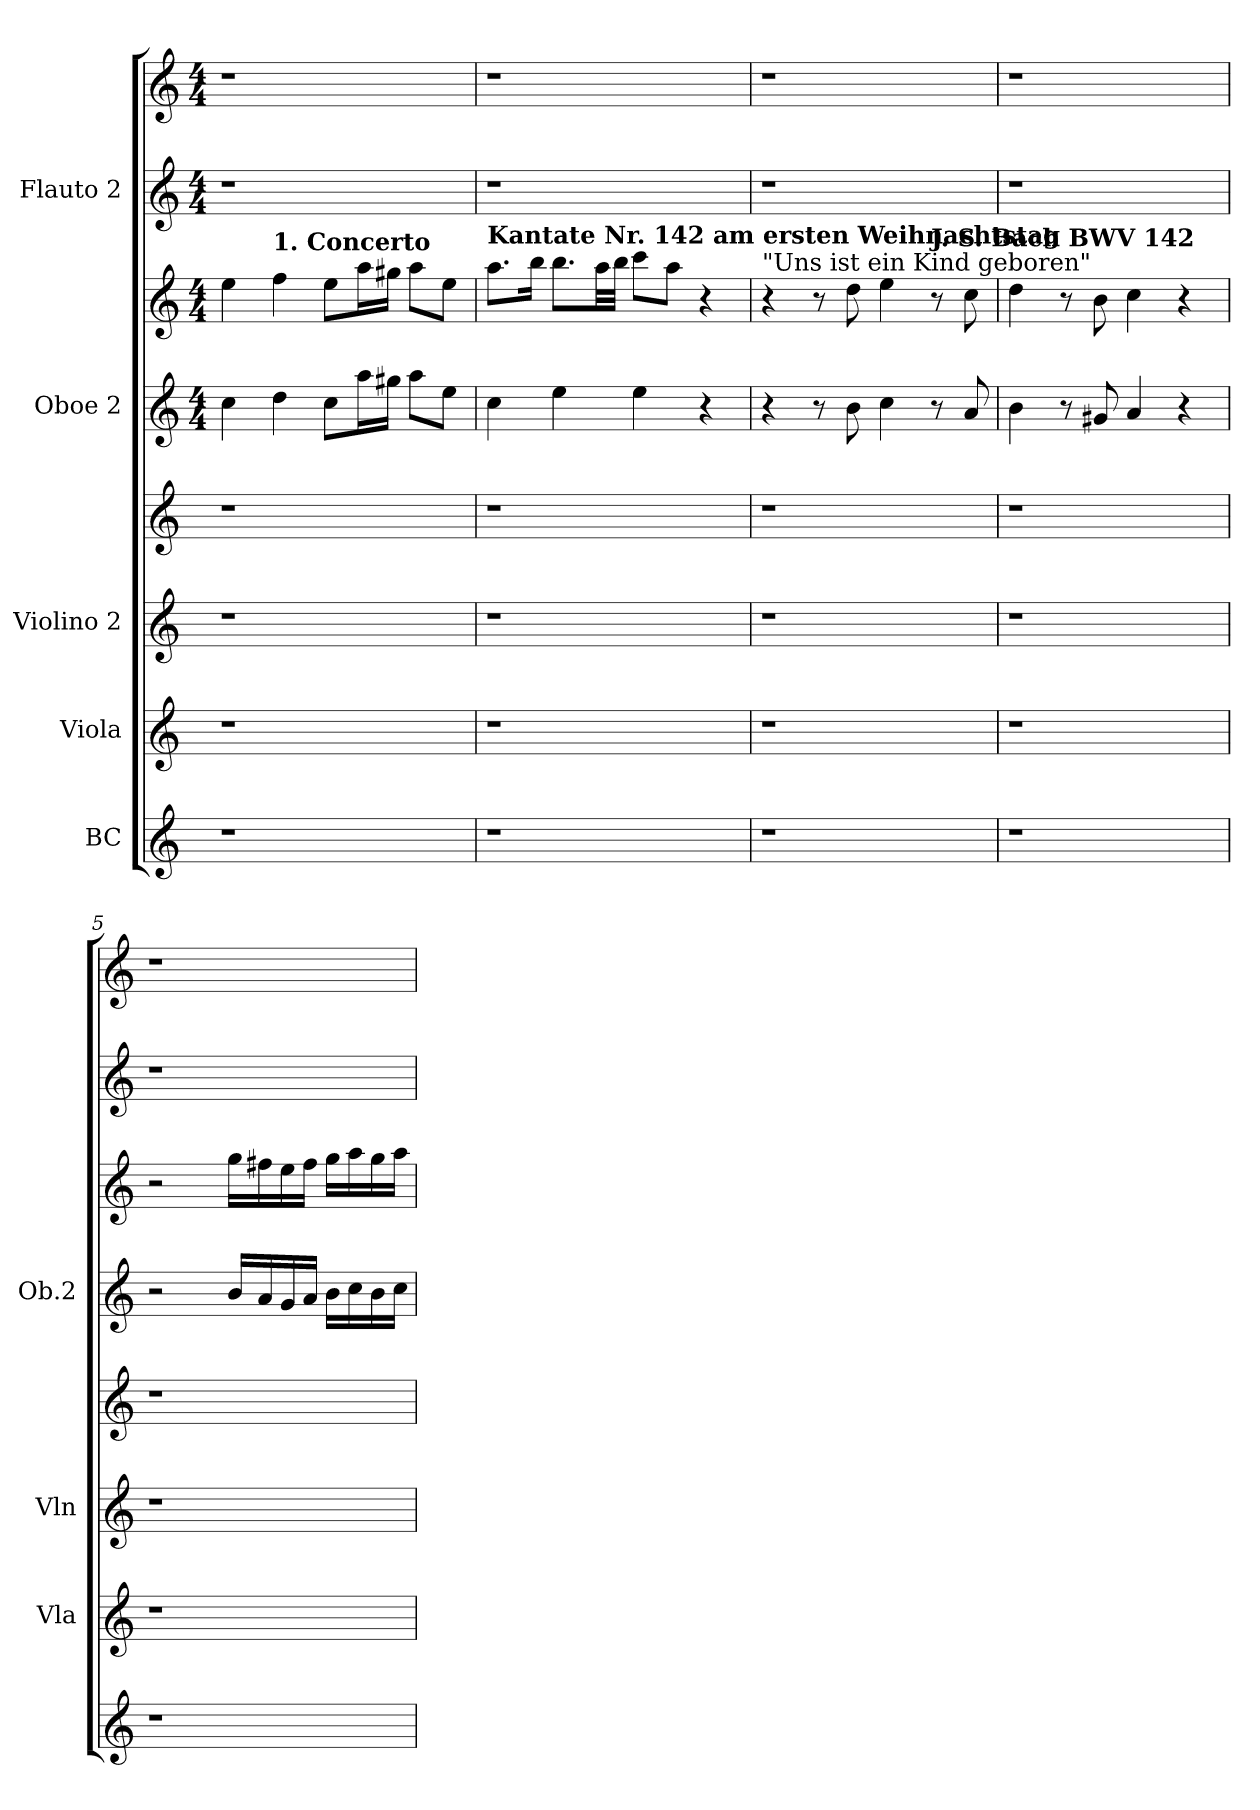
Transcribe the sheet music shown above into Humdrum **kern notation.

**kern	**kern	**kern	**kern	**kern	**kern	**kern	**kern
*part5	*part4	*part3	*part3	*part2	*part2	*part1	*part1
*staff8	*staff7	*staff6	*staff5	*staff4	*staff3	*staff2	*staff1
*I"BC	*I"Viola	*I"Violino 2	*	*I"Oboe 2	*	*I"Flauto 2	*
*	*I'Vla	*I'Vln	*	*I'Ob.2	*	*	*
*clefG2	*clefG2	*clefG2	*clefG2	*clefG2	*clefG2	*clefG2	*clefG2
*k[]	*k[]	*k[]	*k[]	*k[]	*k[]	*k[]	*k[]
*	*	*	*	*M4/4	*M4/4	*M4/4	*M4/4
=1	=1	=1	=1	=1	=1	=1	=1
1r	1r	1r	1r	4cc\	4ee\	1r	1r
!	!	!	!	!	!LO:TX:a:B:t=1. Concerto	!	!
.	.	.	.	4dd\	4ff\	.	.
.	.	.	.	8cc\L	8ee\L	.	.
.	.	.	.	16aa\L	16aa\L	.	.
.	.	.	.	16gg#X\JJ	16gg#X\JJ	.	.
.	.	.	.	8aa\L	8aa\L	.	.
.	.	.	.	8ee\J	8ee\J	.	.
=2	=2	=2	=2	=2	=2	=2	=2
!	!	!	!	!	!LO:TX:a:B:t=Kantate Nr. 142 am ersten Weihnachtstag	!	!
1r	1r	1r	1r	4cc\	8.aa\L	1r	1r
.	.	.	.	.	16bb\Jk	.	.
.	.	.	.	4ee\	8.bb\L	.	.
.	.	.	.	.	32aa\LL	.	.
.	.	.	.	.	32bb\JJJ	.	.
.	.	.	.	4ee\	8ccc\L	.	.
.	.	.	.	.	8aa\J	.	.
.	.	.	.	4r	4r	.	.
=3	=3	=3	=3	=3	=3	=3	=3
!	!	!	!	!	!LO:TX:a:t="Uns ist ein Kind geboren"	!	!
1r	1r	1r	1r	4r	4r	1r	1r
.	.	.	.	8r	8r	.	.
.	.	.	.	8b\	8dd\	.	.
.	.	.	.	4cc\	4ee\	.	.
!	!	!	!	!	!LO:TX:a:B:t=J. S. Bach BWV 142	!	!
.	.	.	.	8r	8r	.	.
.	.	.	.	8a/	8cc\	.	.
!!LO:LB:g=z
=4	=4	=4	=4	=4	=4	=4	=4
1r	1r	1r	1r	4b\	4dd\	1r	1r
.	.	.	.	8r	8r	.	.
.	.	.	.	8g#X/	8b\	.	.
.	.	.	.	4a/	4cc\	.	.
.	.	.	.	4r	4r	.	.
=5	=5	=5	=5	=5	=5	=5	=5
1r	1r	1r	1r	2r	2r	1r	1r
.	.	.	.	16b/LL	16gg\LL	.	.
.	.	.	.	16a/	16ff#X\	.	.
.	.	.	.	16g/	16ee\	.	.
.	.	.	.	16a/JJ	16ff#\JJ	.	.
.	.	.	.	16b\LL	16gg\LL	.	.
.	.	.	.	16cc\	16aa\	.	.
.	.	.	.	16b\	16gg\	.	.
.	.	.	.	16cc\JJ	16aa\JJ	.	.
=	=	=	=	=	=	=	=
*-	*-	*-	*-	*-	*-	*-	*-
